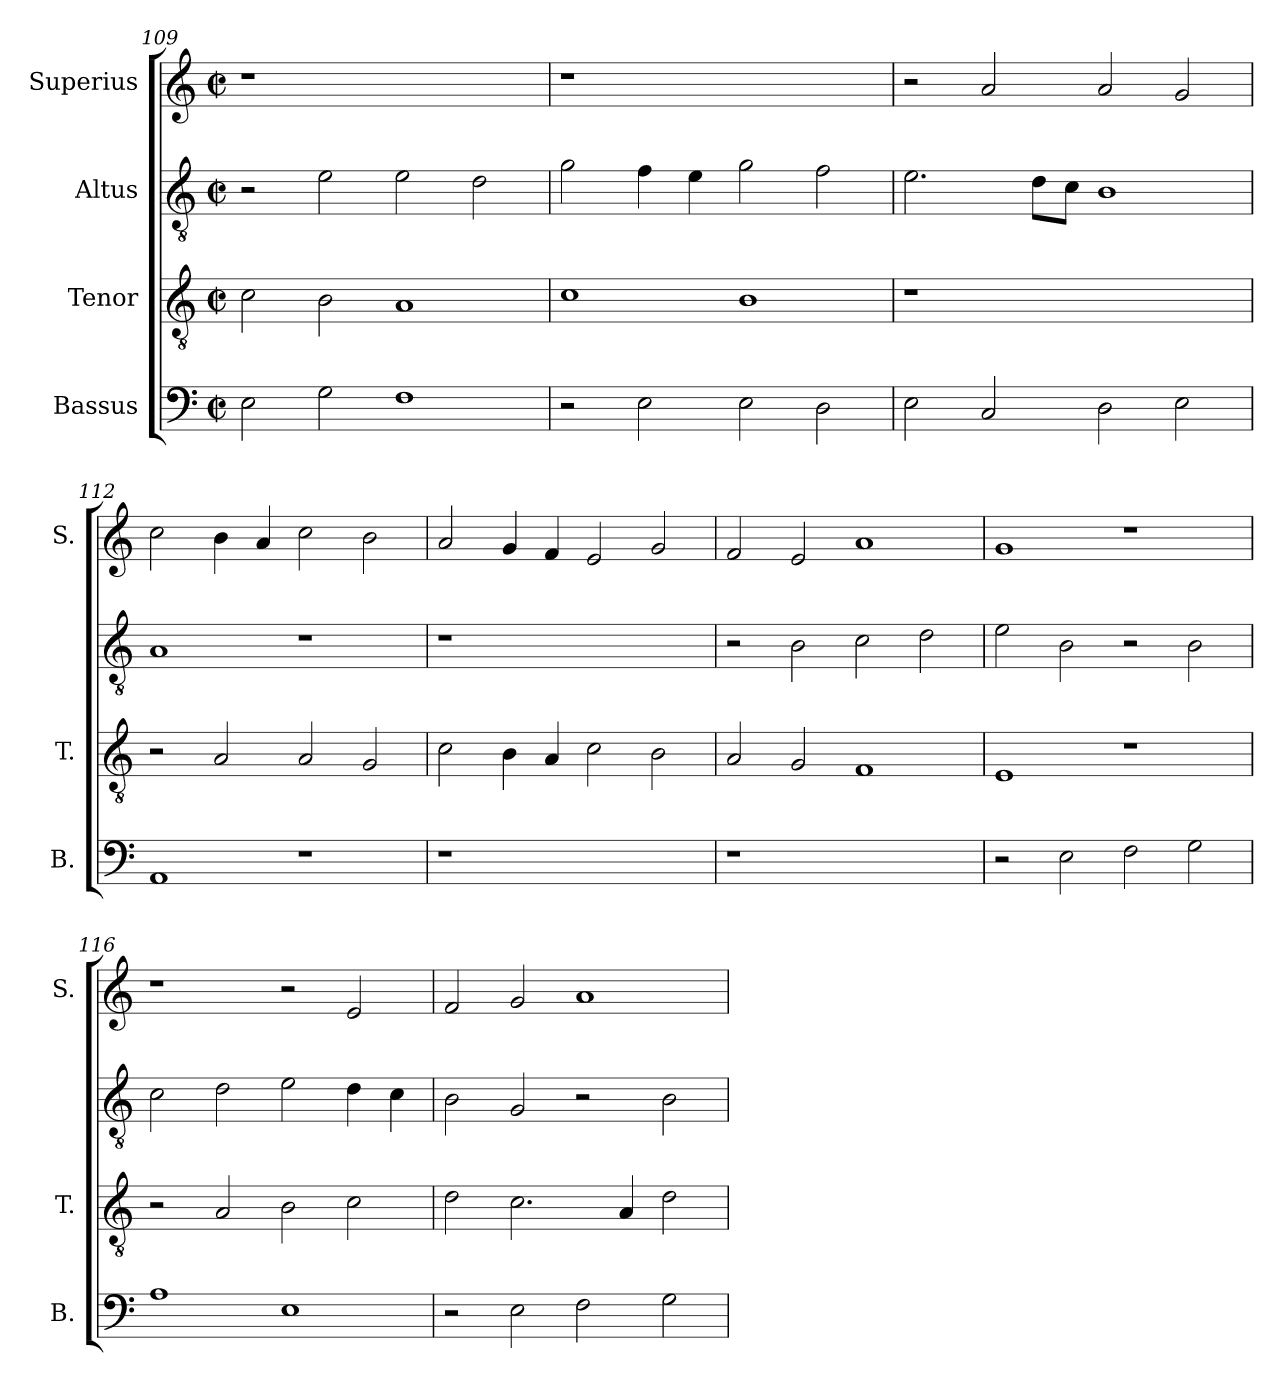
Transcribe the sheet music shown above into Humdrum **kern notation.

**kern	**kern	**kern	**kern
*part4	*part3	*part2	*part1
*staff4	*staff3	*staff2	*staff1
*I"Bassus	*I"Tenor	*I"Altus	*I"Superius
*I'B.	*I'T.	*	*I'S.
!!LO:PB:g=z
*clefF4	*clefGv2	*clefGv2	*clefG2
*	*ITrd7c12	*ITrd7c12	*
*k[]	*k[]	*k[]	*k[]
*C:	*C:	*C:	*C:
*M2/2	*M2/2	*M2/2	*M2/2
*met(c|)	*met(c|)	*met(c|)	*met(c|)
=109	=109	=109	=109
!	!	!	!LO:N:vis=1
2Ei\	2Ci\	2r	1r
2Gi\	2BBi\	2Ei\	.
1Fi	1AAi	2Ei\	1ryy
.	.	2Di\	.
=110	=110	=110	=110
!	!	!	!LO:N:vis=1
2r	1Ci	2Gi\	1r
2Ei\	.	4Fi\	.
.	.	4Ei\	.
2Ei\	1BBi	2Gi\	1ryy
2Di\	.	2Fi\	.
=111	=111	=111	=111
!	!LO:N:vis=1	!	!
2Ei\	1r	2.Ei\	2r
2Ci/	.	.	2ai/
.	.	8Di\L	.
.	.	8Ci\J	.
2Di\	1ryy	1BBi	2ai/
2Ei\	.	.	2gi/
=112	=112	=112	=112
1AAi	2r	1AAi	2cci\
.	2AAi/	.	4bi\
.	.	.	4ai/
1r	2AAi/	1r	2cci\
.	2GGi/	.	2bi\
=113	=113	=113	=113
!LO:N:vis=1	!	!LO:N:vis=1	!
1r	2Ci\	1r	2ai/
.	4BBi\	.	4gi/
.	4AAi/	.	4fi/
1ryy	2Ci\	1ryy	2ei/
.	2BBi\	.	2gi/
!!LO:LB:g=z
=114	=114	=114	=114
!LO:N:vis=1	!	!	!
1r	2AAi/	2r	2fi/
.	2GGi/	2BBi\	2ei/
1ryy	1FFi	2Ci\	1ai
.	.	2Di\	.
=115	=115	=115	=115
2r	1EEi	2Ei\	1gi
2Ei\	.	2BBi\	.
2Fi\	1r	2r	1r
2Gi\	.	2BBi\	.
=116	=116	=116	=116
1Ai	2r	2Ci\	1r
.	2AAi/	2Di\	.
1Ei	2BBi\	2Ei\	2r
.	2Ci\	4Di\	2ei/
.	.	4Ci\	.
=117	=117	=117	=117
2r	2Di\	2BBi\	2fi/
2Ei\	2.Ci\	2GGi/	2gi/
2Fi\	.	2r	1ai
.	4AAi/	.	.
2Gi\	2Di\	2BBi\	.
=	=	=	=
*-	*-	*-	*-
